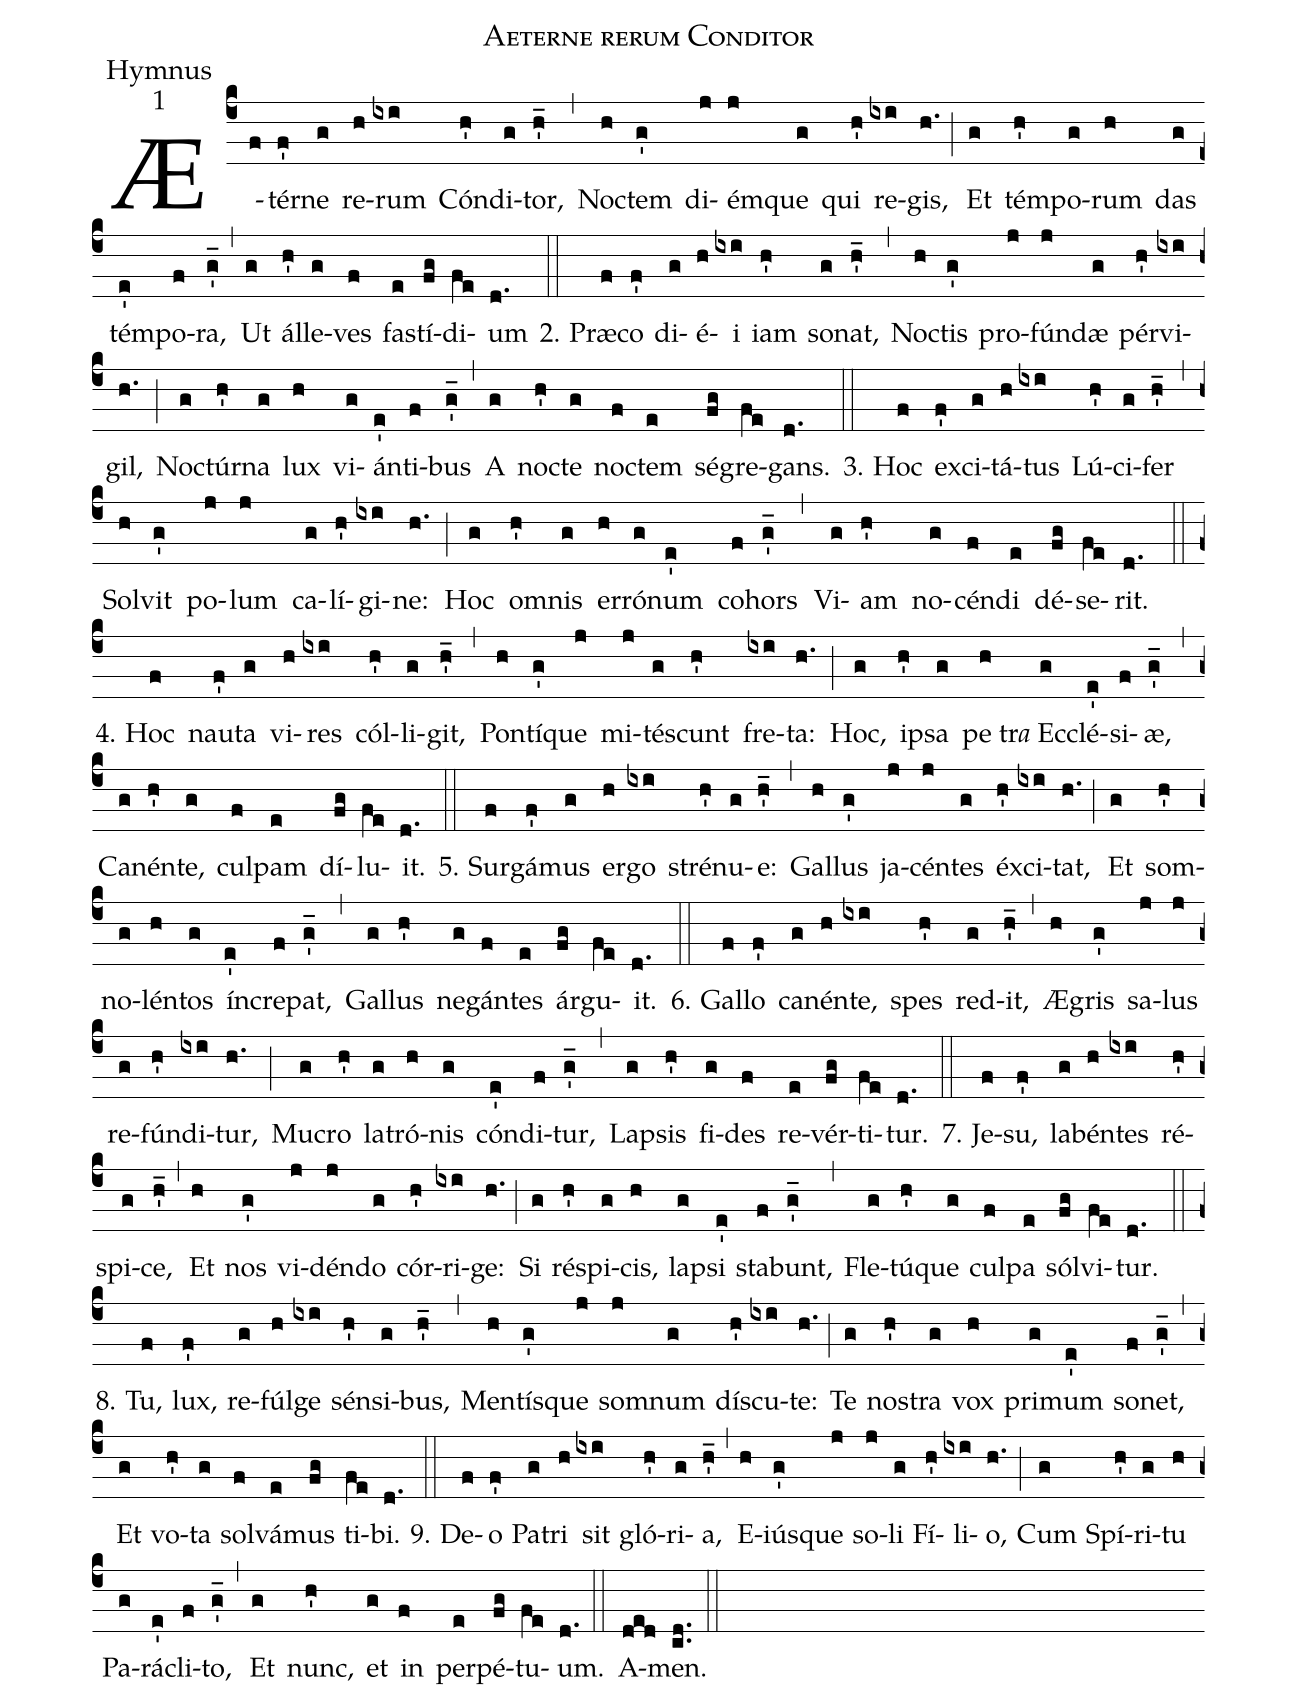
name:Aeterne rerum Conditor;
office-part:Hymnus;
mode:1;
%%
(c4)Æ(f)tér(f')ne(g) re(h)rum(ixi) Cón(h')di(g)tor,(h'_) (,)Noc(h)tem(g') di(j)ém(j)que(g) qui(h') re(ixi)gis,(h.) (;)Et(g) tém(h')po(g)rum(h) das(g) tém(e')po(f)ra,(g'_) (,)Ut(g) ál(h')le(g)ves(f) fas(e)tí(fg)di(fe)um(d.) (::)
2. Præ(f)co(f') di(g)é(h)i(ixi) iam(h') so(g)nat,(h'_) (,)
Noc(h)tis(g') pro(j)fún(j)dæ(g) pér(h')vi(ixi)gil,(h.) (;)
Noc(g)túr(h')na(g) lux(h) vi(g)án(e')ti(f)bus(g'_) (,)
A(g) noc(h')te(g) noc(f)tem(e) sé(fg)gre(fe)gans.(d.) (::)

3. Hoc(f) ex(f')ci(g)tá(h)tus(ixi) Lú(h')ci(g)fer(h'_) (,)
Sol(h)vit(g') po(j)lum(j) ca(g)lí(h')gi(ixi)ne:(h.) (;)
Hoc(g) om(h')nis(g) er(h)ró(g)num(e') co(f)hors(g'_) (,)
Vi(g)am(h') no(g)cén(f)di(e) dé(fg)se(fe)rit.(d.) (::)

4. Hoc(f) nau(f')ta(g) vi(h)res(ixi) cól(h')li(g)git,(h'_) (,)
Pon(h)tí(g')que(j) mi(j)tés(g)cunt(h') fre(ixi)ta:(h.) (;)
Hoc,(g) ip(h')sa(g) pe(h)tr<i>a</i>() Ec(g)clé(e')si(f)æ,(g'_) (,)
Ca(g)nén(h')te,(g) cul(f)pam(e) dí(fg)lu(fe)it.(d.) (::)

5. Sur(f)gá(f')mus(g) er(h)go(ixi) stré(h')nu(g)e:(h'_) (,)
Gal(h)lus(g') ja(j)cén(j)tes(g) éx(h')ci(ixi)tat,(h.) (;)
Et(g) som(h')no(g)lén(h)tos(g) ín(e')cre(f)pat,(g'_) (,)
Gal(g)lus(h') ne(g)gán(f)tes(e) ár(fg)gu(fe)it.(d.) (::)

6. Gal(f)lo(f') ca(g)nén(h)te,(ixi) spes(h') red(g)it,(h'_) (,)
Æ(h)gris(g') sa(j)lus(j) re(g)fún(h')di(ixi)tur,(h.) (;)
Mu(g)cro(h') la(g)tró(h)nis(g) cón(e')di(f)tur,(g'_) (,)
Lap(g)sis(h') fi(g)des(f) re(e)vér(fg)ti(fe)tur.(d.) (::)

7. Je(f)su,(f') la(g)bén(h)tes(ixi) ré(h')spi(g)ce,(h'_) (,)
Et(h) nos(g') vi(j)dén(j)do(g) cór(h')ri(ixi)ge:(h.) (;)
Si(g) ré(h')spi(g)cis,(h) lap(g)si(e') sta(f)bunt,(g'_) (,)
Fle(g)tú(h')que(g) cul(f)pa(e) sól(fg)vi(fe)tur.(d.) (::)

8. Tu,(f) lux,(f') re(g)fúl(h)ge(ixi) sén(h')si(g)bus,(h'_) (,)
Men(h)tís(g')que(j) som(j)num(g) dís(h')cu(ixi)te:(h.) (;)
Te(g) nos(h')tra(g) vox(h) pri(g)mum(e') so(f)net,(g'_) (,)
Et(g) vo(h')ta(g) sol(f)vá(e)mus(fg) ti(fe)bi.(d.) (::)

9. De(f)o(f') Pa(g)tri(h) sit(ixi) gló(h')ri(g)a,(h'_) (,)
E(h)iús(g')que(j) so(j)li(g) Fí(h')li(ixi)o,(h.) (;)
Cum(g) Spí(h')ri(g)tu(h) Pa(g)rá(e')cli(f)to,(g'_) (,)
Et(g) nunc,(h') et(g) in(f) per(e)pé(fg)tu(fe)um.(d.) (::)
A(ded)men.(cd..) (::)
